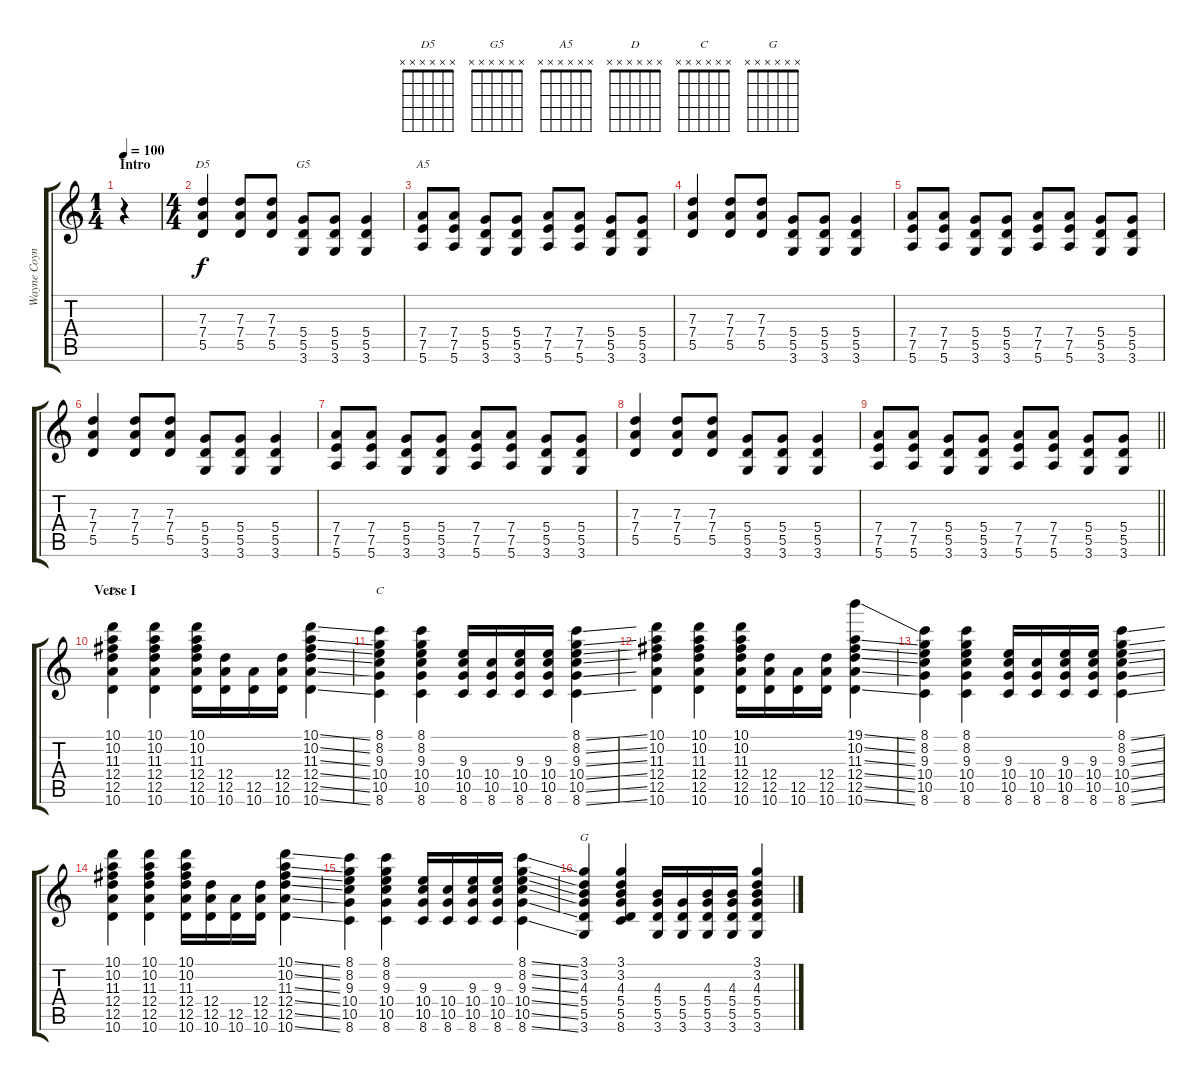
\track ("Wayne Coyne" "Wayne Coyn") {instrument overdrivenguitar}
\staff {score tabs}
\tuning (E4 B3 G3 D3 A2 E2) {hide}
\chord ("D5" x x x x x x)
\chord ("G5" x x x x x x)
\chord ("A5" x x x x x x)
\chord ("D" x x x x x x)
\chord ("C" x x x x x x)
\chord ("G" x x x x x x)
\ts (1 4)
\section ("" "Intro")
\tempo 100
\clef g2
\ks c
r.4{dy f instrument overdrivenguitar} |
\ts (4 4)
(7.3 7.4 5.5).4{ch "D5"} (7.3 7.4 5.5).8 (7.3 7.4 5.5).8 (5.4 5.5 3.6).8{ch "G5"} (5.4 5.5 3.6).8 (5.4 5.5 3.6).4 |
(7.4 7.5 5.6).8{ch "A5"} (7.4 7.5 5.6).8 (5.4 5.5 3.6).8 (5.4 5.5 3.6).8 (7.4 7.5 5.6).8 (7.4 7.5 5.6).8 (5.4 5.5 3.6).8 (5.4 5.5 3.6).8 |
(7.3 7.4 5.5).4 (7.3 7.4 5.5).8 (7.3 7.4 5.5).8 (5.4 5.5 3.6).8 (5.4 5.5 3.6).8 (5.4 5.5 3.6).4 |
(7.4 7.5 5.6).8 (7.4 7.5 5.6).8 (5.4 5.5 3.6).8 (5.4 5.5 3.6).8 (7.4 7.5 5.6).8 (7.4 7.5 5.6).8 (5.4 5.5 3.6).8 (5.4 5.5 3.6).8 |
(7.3 7.4 5.5).4 (7.3 7.4 5.5).8 (7.3 7.4 5.5).8 (5.4 5.5 3.6).8 (5.4 5.5 3.6).8 (5.4 5.5 3.6).4 |
(7.4 7.5 5.6).8 (7.4 7.5 5.6).8 (5.4 5.5 3.6).8 (5.4 5.5 3.6).8 (7.4 7.5 5.6).8 (7.4 7.5 5.6).8 (5.4 5.5 3.6).8 (5.4 5.5 3.6).8 |
(7.3 7.4 5.5).4 (7.3 7.4 5.5).8 (7.3 7.4 5.5).8 (5.4 5.5 3.6).8 (5.4 5.5 3.6).8 (5.4 5.5 3.6).4 |
\barLineRight lightlight
(7.4 7.5 5.6).8 (7.4 7.5 5.6).8 (5.4 5.5 3.6).8 (5.4 5.5 3.6).8 (7.4 7.5 5.6).8 (7.4 7.5 5.6).8 (5.4 5.5 3.6).8 (5.4 5.5 3.6).8 |
\section ("" "Verse I")
(10.1 10.2 11.3 12.4 12.5 10.6).4{ch "D" instrument electricguitarclean} (10.1 10.2 11.3 12.4 12.5 10.6).4 (10.1 10.2 11.3 12.4 12.5 10.6).16 (12.4 12.5 10.6).16 (12.5 10.6).16 (12.4 12.5 10.6).16 (10.1{ss} 10.2{ss} 11.3{ss} 12.4{ss} 12.5{ss} 10.6{ss}).4 |
(8.1 8.2 9.3 10.4 10.5 8.6).4{ch "C"} (8.1 8.2 9.3 10.4 10.5 8.6).4 (9.3 10.4 10.5 8.6).16 (10.4 10.5 8.6).16 (9.3 10.4 10.5 8.6).16 (9.3 10.4 10.5 8.6).16 (8.1{ss} 8.2{ss} 9.3{ss} 10.4{ss} 10.5{ss} 8.6{ss}).4 |
(10.1 10.2 11.3 12.4 12.5 10.6).4 (10.1 10.2 11.3 12.4 12.5 10.6).4 (10.1 10.2 11.3 12.4 12.5 10.6).16 (12.4 12.5 10.6).16 (12.5 10.6).16 (12.4 12.5 10.6).16 (19.1{ss} 10.2{ss} 11.3{ss} 12.4{ss} 12.5{ss} 10.6{ss}).4 |
(8.1 8.2 9.3 10.4 10.5 8.6).4 (8.1 8.2 9.3 10.4 10.5 8.6).4 (9.3 10.4 10.5 8.6).16 (10.4 10.5 8.6).16 (9.3 10.4 10.5 8.6).16 (9.3 10.4 10.5 8.6).16 (8.1{ss} 8.2{ss} 9.3{ss} 10.4{ss} 10.5{ss} 8.6{ss}).4 |
(10.1 10.2 11.3 12.4 12.5 10.6).4 (10.1 10.2 11.3 12.4 12.5 10.6).4 (10.1 10.2 11.3 12.4 12.5 10.6).16 (12.4 12.5 10.6).16 (12.5 10.6).16 (12.4 12.5 10.6).16 (10.1{ss} 10.2{ss} 11.3{ss} 12.4{ss} 12.5{ss} 10.6{ss}).4 |
(8.1 8.2 9.3 10.4 10.5 8.6).4 (8.1 8.2 9.3 10.4 10.5 8.6).4 (9.3 10.4 10.5 8.6).16 (10.4 10.5 8.6).16 (9.3 10.4 10.5 8.6).16 (9.3 10.4 10.5 8.6).16 (8.1{ss} 8.2{ss} 9.3{ss} 10.4{ss} 10.5{ss} 8.6{ss}).4 |
(3.1 3.2 4.3 5.4 5.5 3.6).4{ch "G"} (3.1 3.2 4.3 5.4 5.5 8.6).4 (4.3 5.4 5.5 3.6).16 (5.4 5.5 3.6).16 (4.3 5.4 5.5 3.6).16 (4.3 5.4 5.5 3.6).16 (3.1{ss} 3.2{ss} 4.3{ss} 5.4{ss} 5.5{ss} 3.6{ss}).4
